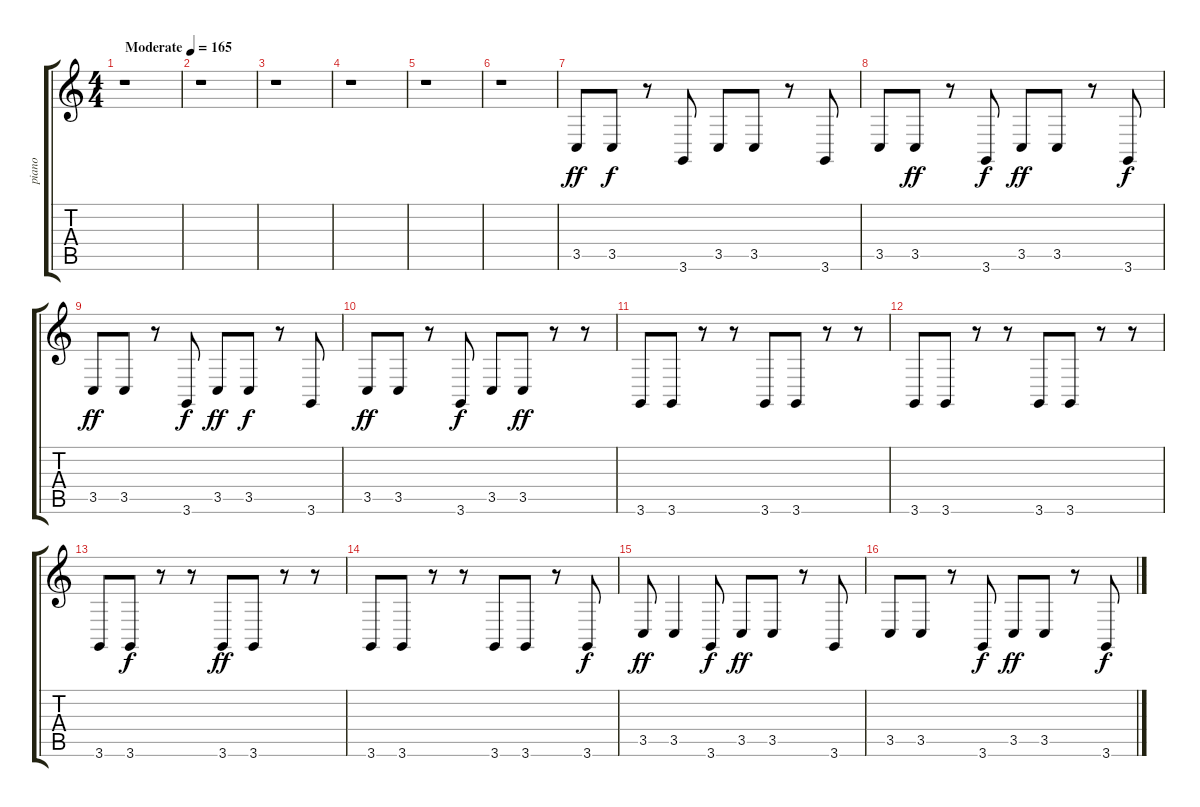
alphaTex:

\track ("piano" "piano") {instrument brightacousticpiano}
\staff {score tabs}
\tuning (E4 B3 G3 D3 A2 E2) {hide}
\ts (4 4)
\tempo (165 "Moderate")
\clef g2
\ks c
r.1{dy ff instrument brightacousticpiano} |
r.1 |
r.1 |
r.1 |
r.1 |
r.1 |
3.5.8 3.5.8{dy f} r.8 3.6.8 3.5.8 3.5.8 r.8 3.6.8 |
3.5.8 3.5.8{dy ff} r.8 3.6.8{dy f} 3.5.8{dy ff} 3.5.8 r.8 3.6.8{dy f} |
3.5.8{dy ff} 3.5.8 r.8 3.6.8{dy f} 3.5.8{dy ff} 3.5.8{dy f} r.8 3.6.8 |
3.5.8{dy ff} 3.5.8 r.8 3.6.8{dy f} 3.5.8 3.5.8{dy ff} r.8 r.8 |
3.6.8 3.6.8 r.8 r.8 3.6.8 3.6.8 r.8 r.8 |
3.6.8 3.6.8 r.8 r.8 3.6.8 3.6.8 r.8 r.8 |
3.6.8 3.6.8{dy f} r.8 r.8 3.6.8{dy ff} 3.6.8 r.8 r.8 |
3.6.8 3.6.8 r.8 r.8 3.6.8 3.6.8 r.8 3.6.8{dy f} |
3.5.8{dy ff} 3.5.4 3.6.8{dy f} 3.5.8{dy ff} 3.5.8 r.8 3.6.8 |
3.5.8 3.5.8 r.8 3.6.8{dy f} 3.5.8{dy ff} 3.5.8 r.8 3.6.8{dy f}
